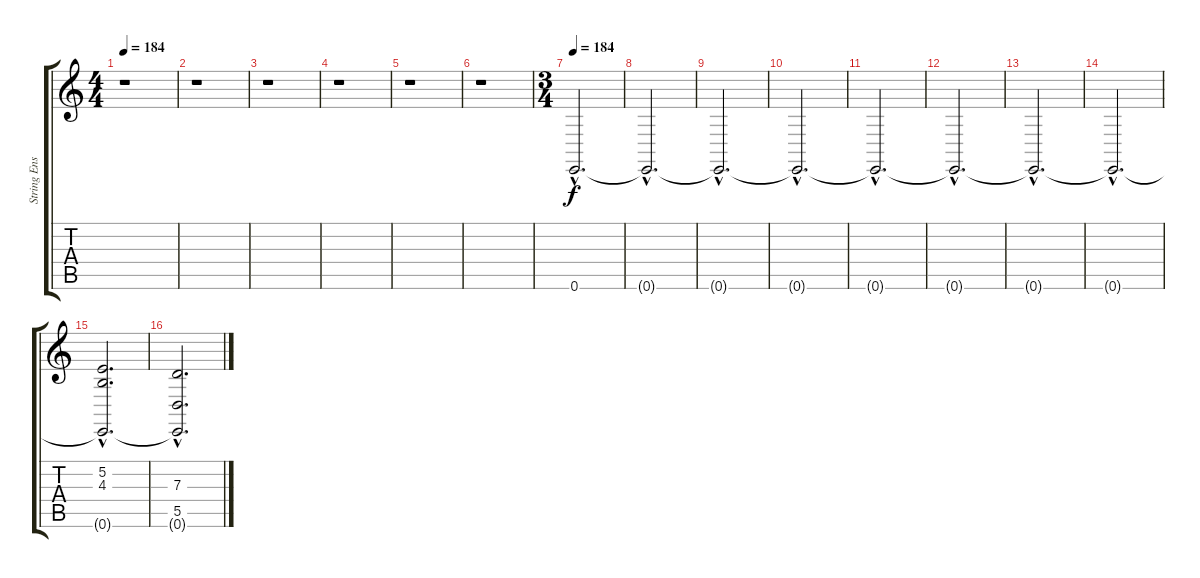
\track ("String Ensemble" "String Ens") {instrument stringensemble1}
\staff {score tabs}
\tuning (E4 B3 G3 D3 A2 E2) {hide}
\ts (4 4)
\tempo 184
\clef g2
\ks c
r.1{dy f} |
r.1 |
r.1 |
r.1 |
r.1 |
r.1 |
\ts (3 4)
\tempo 184
0.6{hac}.2{d} |
0.6{hac t}.2{d} |
0.6{hac t}.2{d} |
0.6{hac t}.2{d} |
0.6{hac t}.2{d} |
0.6{hac t}.2{d} |
0.6{hac t}.2{d} |
0.6{hac t}.2{d} |
(5.2{hac} 4.3{hac} 0.6{hac t}).2{d} |
(7.3{hac} 5.5{hac} 0.6{hac t}).2{d}
